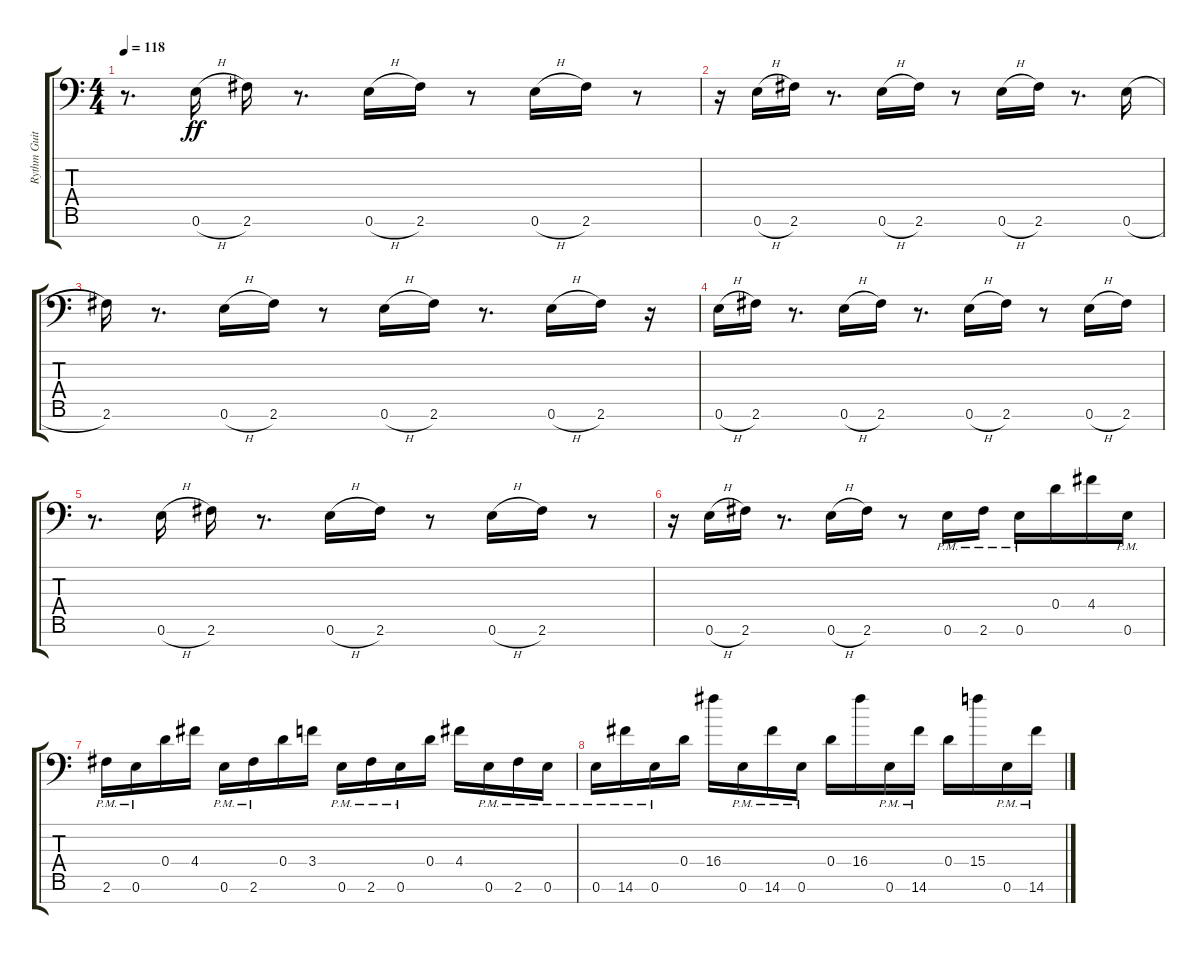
\track ("Rythm Guitar #2" "Rythm Guit") {instrument distortionguitar}
\staff {score tabs}
\tuning (D4 A3 E3 D3 A2 E2 A1) {hide}
\ts (4 4)
\tempo 118
\clef f4
\ks c
r.8{d dy ff} 0.6{h}.16 2.6.16 r.8{d} 0.6{h}.16 2.6.16 r.8 0.6{h}.16 2.6.16 r.8 |
r.16 0.6{h}.16 2.6.16 r.8{d} 0.6{h}.16 2.6.16 r.8 0.6{h}.16 2.6.16 r.8{d} 0.6{h}.16 |
2.6.16 r.8{d} 0.6{h}.16 2.6.16 r.8 0.6{h}.16 2.6.16 r.8{d} 0.6{h}.16 2.6.16 r.16 |
0.6{h}.16 2.6.16 r.8{d} 0.6{h}.16 2.6.16 r.8{d} 0.6{h}.16 2.6.16 r.8 0.6{h}.16 2.6.16 |
r.8{d} 0.6{h}.16 2.6.16 r.8{d} 0.6{h}.16 2.6.16 r.8 0.6{h}.16 2.6.16 r.8 |
r.16 0.6{h}.16 2.6.16 r.8{d} 0.6{h}.16 2.6.16 r.8 0.6{pm}.16 2.6{pm}.16 0.6{pm}.16 0.4.16 4.4.16 0.6{pm}.16 |
2.6{pm}.16 0.6{pm}.16 0.4.16 4.4.16 0.6{pm}.16 2.6{pm}.16 0.4.16 3.4.16 0.6{pm}.16 2.6{pm}.16 0.6{pm}.16 0.4.16 4.4.16 0.6{pm}.16 2.6{pm}.16 0.6{pm}.16 |
\section ("" "")
0.6{pm}.16 14.6{pm}.16 0.6{pm}.16 0.4.16 16.4.16 0.6{pm}.16 14.6{pm}.16 0.6{pm}.16 0.4.16 16.4.16 0.6{pm}.16 14.6{pm}.16 0.4.16 15.4.16 0.6{pm}.16 14.6{pm}.16
